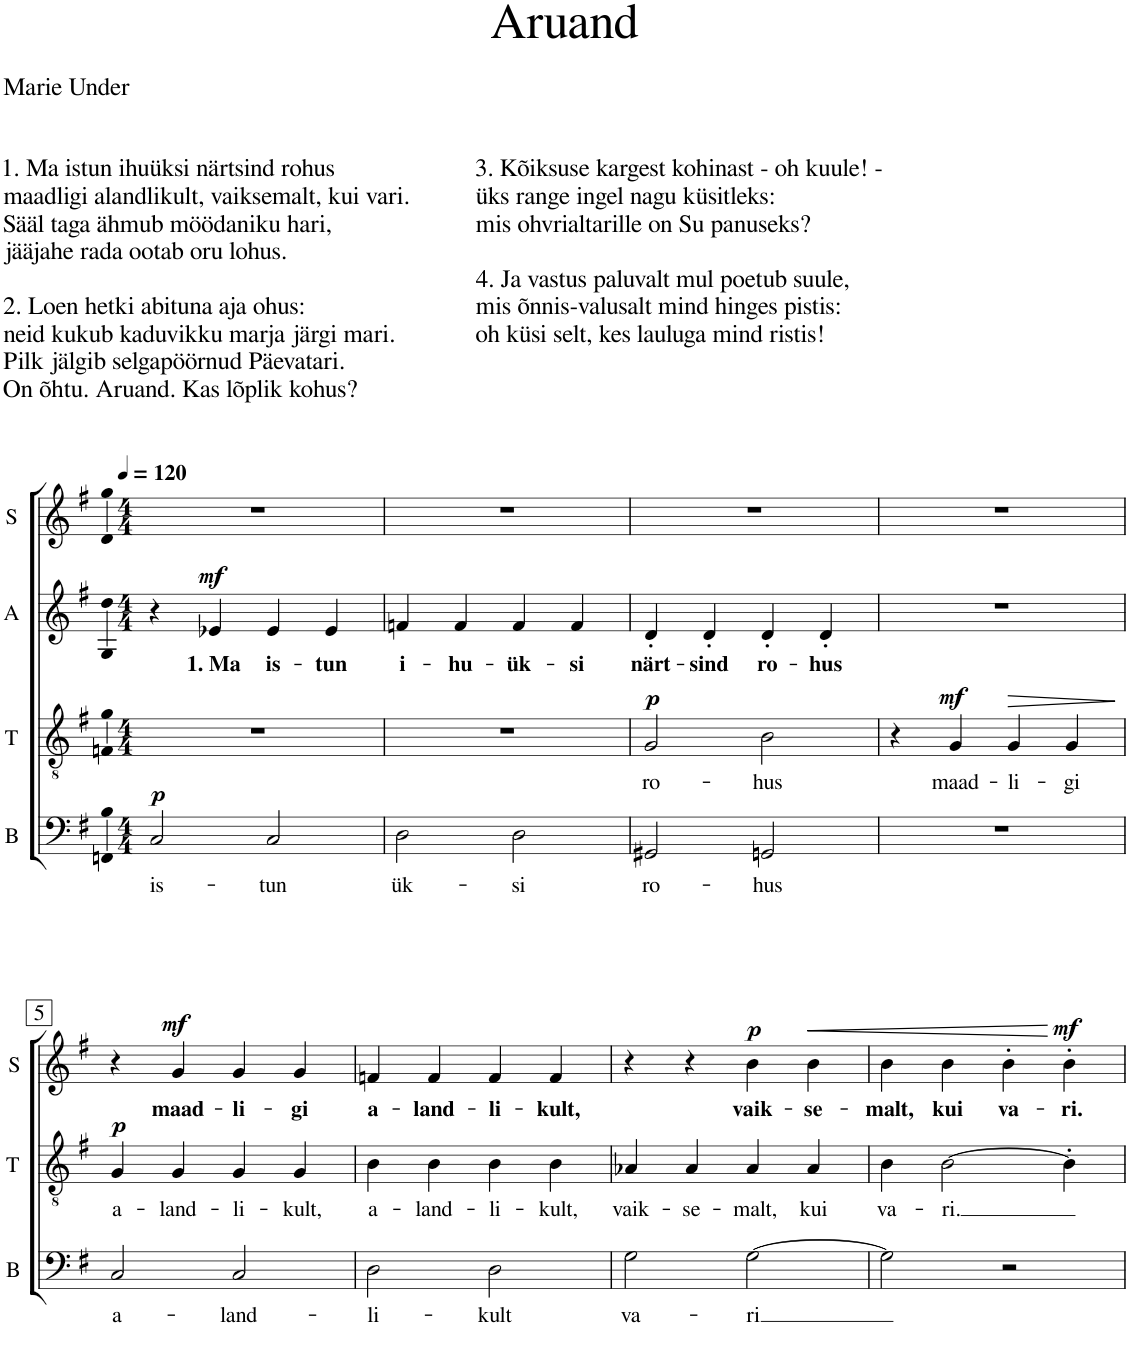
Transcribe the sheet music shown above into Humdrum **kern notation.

**kern	**text	**dynam	**kern	**text	**dynam	**kern	**text	**dynam	**harte	**kern	**text	**dynam
*part4	*part4	*part4	*part3	*part3	*part3	*part2	*part2	*part2	*part2	*part1	*part1	*part1
*staff4	*staff4	*staff4	*staff3	*staff3	*staff3	*staff2	*staff2	*staff2	*	*staff1	*staff1	*staff1
*I"B	*	*	*I"T	*	*	*I"A	*	*	*	*I"S	*	*
*I'B	*	*	*I'T	*	*	*I'A	*	*	*	*I'S	*	*
*clefF4	*	*	*clefGv2	*	*	*clefG2	*	*	*	*clefG2	*	*
*	*	*	*	*	*	*Trd1c2	*	*	*	*	*	*
*k[f#]	*	*	*k[f#]	*	*	*k[f#]	*	*	*	*k[f#]	*	*
*M4/4	*	*	*M4/4	*	*	*M4/4	*	*	*	*M4/4	*	*
*MM120	*	*	*MM120	*	*	*MM120	*	*	*	*MM120	*	*
=1	=1	=1	=1	=1	=1	=1	=1	=1	=1	=1	=1	=1
!	!LO:LY:b	!LO:DY:a	!	!	!	!	!	!	!LO:H:kt=m	!	!	!
2C/	is-	p	1r	.	.	4r	.	.	C:min	1r	.	.
!	!	!	!	!	!	!	!LO:LY:b	!LO:DY:a	!	!	!	!
.	.	.	.	.	.	4e-X/	1. Ma	mf	.	.	.	.
!	!LO:LY:b	!	!	!	!	!	!LO:LY:b	!	!	!	!	!
2C/	-tun	.	.	.	.	4e-/	is-	.	.	.	.	.
!	!	!	!	!	!	!	!LO:LY:b	!	!	!	!	!
.	.	.	.	.	.	4e-/	-tun	.	.	.	.	.
=2	=2	=2	=2	=2	=2	=2	=2	=2	=2	=2	=2	=2
!	!LO:LY:b	!	!	!	!	!	!LO:LY:b	!	!LO:H:kt=7	!	!	!
2D\	ük-	.	1r	.	.	4fn/	i-	.	G:7/5	1r	.	.
!	!	!	!	!	!	!	!LO:LY:b	!	!	!	!	!
.	.	.	.	.	.	4f/	-hu-	.	.	.	.	.
!	!LO:LY:b	!	!	!	!	!	!LO:LY:b	!	!	!	!	!
2D\	-si	.	.	.	.	4f/	-ük-	.	.	.	.	.
!	!	!	!	!	!	!	!LO:LY:b	!	!	!	!	!
.	.	.	.	.	.	4f/	-si	.	.	.	.	.
=3	=3	=3	=3	=3	=3	=3	=3	=3	=3	=3	=3	=3
!	!LO:LY:b	!	!	!LO:LY:b	!LO:DY:a	!	!LO:LY:b	!	!LO:H:kt=7	!	!	!
2GG#X/	ro-	.	2G/	ro-	p	4d'/	närt-	.	G:7(b9)	1r	.	.
!	!	!	!	!	!	!	!LO:LY:b	!	!	!	!	!
.	.	.	.	.	.	4d'/	-sind	.	.	.	.	.
!	!LO:LY:b	!	!	!LO:LY:b	!	!	!LO:LY:b	!	!LO:H:kt=7	!	!	!
2GGn/	-hus	.	2B\	-hus	.	4d'/	ro-	.	G:7	.	.	.
!	!	!	!	!	!	!	!LO:LY:b	!	!	!	!	!
.	.	.	.	.	.	4d'/	-hus	.	.	.	.	.
=4	=4	=4	=4	=4	=4	=4	=4	=4	=4	=4	=4	=4
1r	.	.	4r	.	.	1r	.	.	.	1r	.	.
!	!	!	!	!LO:LY:b	!LO:DY:a	!	!	!	!	!	!	!
.	.	.	4G/	maad-	mf	.	.	.	.	.	.	.
!	!	!	!	!LO:LY:b	!LO:HP:b	!	!	!	!	!	!	!
.	.	.	4G/	-li-	>	.	.	.	.	.	.	.
!	!	!	!	!LO:LY:b	!	!	!	!	!	!	!	!
.	.	.	4G/	-gi	.	.	.	.	.	.	.	.
.	.	.	.	.	]	.	.	.	.	.	.	.
!!LO:LB:g=z
=5	=5	=5	=5	=5	=5	=5	=5	=5	=5	=5	=5	=5
!	!LO:LY:b	!	!	!LO:LY:b	!LO:DY:a	!	!	!	!	!	!	!
2C/	a-	.	4G/	a-	p	1r	.	.	.	4r	.	.
!	!	!	!	!LO:LY:b	!	!	!	!	!	!	!LO:LY:b	!LO:DY:a
.	.	.	4G/	-land-	.	.	.	.	.	4g/	maad-	mf
!	!LO:LY:b	!	!	!LO:LY:b	!	!	!	!	!	!	!LO:LY:b	!
2C/	-land-	.	4G/	-li-	.	.	.	.	.	4g/	-li-	.
!	!	!	!	!LO:LY:b	!	!	!	!	!	!	!LO:LY:b	!
.	.	.	4G/	-kult,	.	.	.	.	.	4g/	-gi	.
=6	=6	=6	=6	=6	=6	=6	=6	=6	=6	=6	=6	=6
!	!LO:LY:b	!	!	!LO:LY:b	!	!	!	!	!	!	!LO:LY:b	!
2D\	-li-	.	4B\	a-	.	1r	.	.	.	4fn/	a-	.
!	!	!	!	!LO:LY:b	!	!	!	!	!	!	!LO:LY:b	!
.	.	.	4B\	-land-	.	.	.	.	.	4f/	-land-	.
!	!LO:LY:b	!	!	!LO:LY:b	!	!	!	!	!	!	!LO:LY:b	!
2D\	-kult	.	4B\	-li-	.	.	.	.	.	4f/	-li-	.
!	!	!	!	!LO:LY:b	!	!	!	!	!	!	!LO:LY:b	!
.	.	.	4B\	-kult,	.	.	.	.	.	4f/	-kult,	.
=7	=7	=7	=7	=7	=7	=7	=7	=7	=7	=7	=7	=7
!	!LO:LY:b	!	!	!LO:LY:b	!	!	!	!	!	!	!	!
2G\	va-	.	4A-X/	vaik-	.	1r	.	.	.	4r	.	.
!	!	!	!	!LO:LY:b	!	!	!	!	!	!	!	!
.	.	.	4A-/	-se-	.	.	.	.	.	4r	.	.
!	!LO:LY:b	!	!	!LO:LY:b	!	!	!	!	!	!	!LO:LY:b	!LO:DY:a
[2G\	-ri	.	4A-/	-malt,	.	.	.	.	.	4b\	vaik-	p
!	!	!	!	!LO:LY:b	!	!	!	!	!	!	!LO:LY:b	!LO:HP:b
.	.	.	4A-/	kui	.	.	.	.	.	4b\	-se-	<
=8	=8	=8	=8	=8	=8	=8	=8	=8	=8	=8	=8	=8
!	!	!	!	!LO:LY:b	!	!	!	!	!	!	!LO:LY:b	!
2G\]	.	.	4B\	va-	.	1r	.	.	.	4b\	-malt,	.
!	!	!	!	!LO:LY:b	!	!	!	!	!	!	!LO:LY:b	!
.	.	.	[2B\	-ri.	.	.	.	.	.	4b\	kui	.
!	!	!	!	!	!	!	!	!	!	!	!LO:LY:b	!
2r	.	.	.	.	.	.	.	.	.	4b'\	va-	.
!	!	!	!	!	!	!	!	!	!	!	!LO:LY:b	!LO:DY:n=1:a
.	.	.	4B'\]	.	.	.	.	.	.	4b'\	-ri.	[ mf
=	=	=	=	=	=	=	=	=	=	=	=	=
*-	*-	*-	*-	*-	*-	*-	*-	*-	*-	*-	*-	*-
